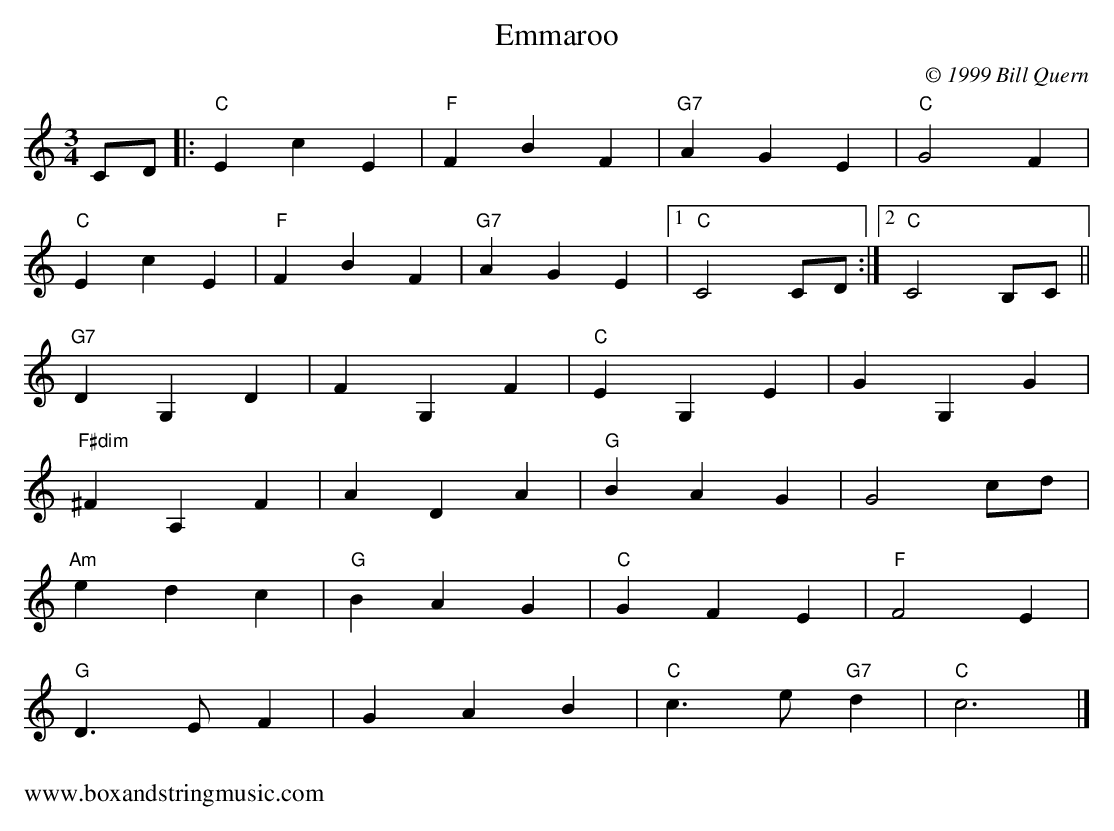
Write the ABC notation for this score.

X:1
T:Emmaroo
C:© 1999 Bill Quern
M:3/4
L:1/4
K:C
C/2D/2|:"C"EcE|"F"FBF|"G7"AGE|"C"G2F|
"C"EcE|"F"FBF|"G7"AGE|1"C"C2C/2D/2:|2"C"C2 B,/2C/2||
"G7"DG,D|FG,F|"C"EG,E|GG,G|
"F#dim"^FA,F|ADA|"G"BAG|G2c/2d/2|
"Am"edc|"G"BAG|"C"GFE|"F"F2E|
"G"D>EF|GAB|"C"c>e"G7"d|"C"c3|]
